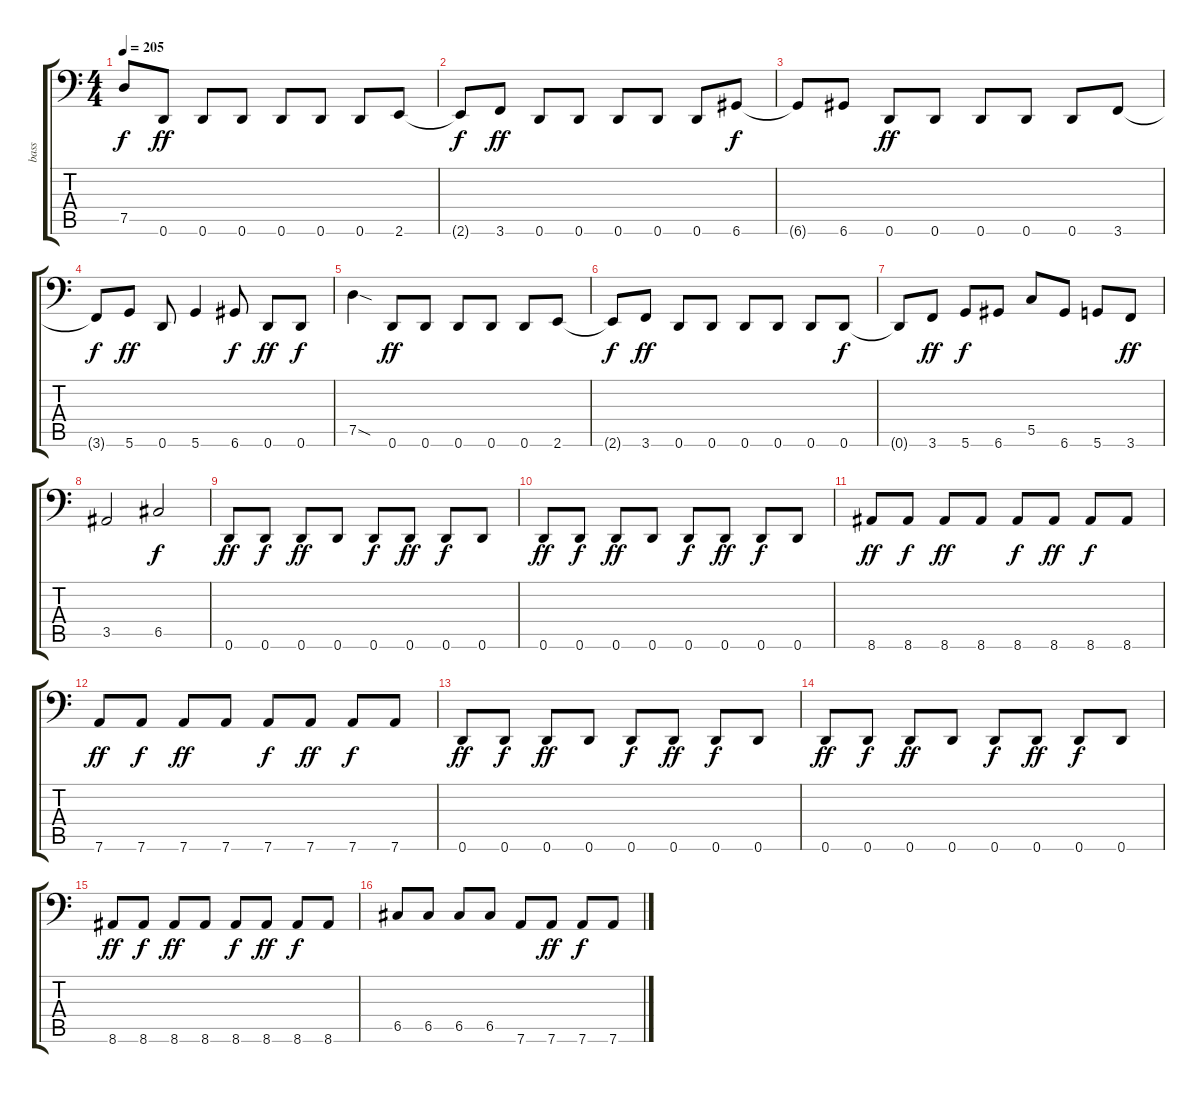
\track ("bass" "bass") {instrument electricbasspick}
\staff {score tabs}
\tuning (D3 A2 F2 C2 G1 D1) {hide}
\ts (4 4)
\tempo 205
\clef f4
\ks c
7.5{t}.8{dy f} 0.6.8{dy ff} 0.6.8 0.6.8 0.6.8 0.6.8 0.6.8 2.6.8 |
2.6{t}.8{dy f} 3.6.8{dy ff} 0.6.8 0.6.8 0.6.8 0.6.8 0.6.8 6.6.8{dy f} |
6.6{t}.8 6.6.8 0.6.8{dy ff} 0.6.8 0.6.8 0.6.8 0.6.8 3.6.8 |
3.6{t}.8{dy f} 5.6.8{dy ff} 0.6.8 5.6.4 6.6.8{dy f} 0.6.8{dy ff} 0.6.8{dy f} |
7.5{sod}.4 0.6.8{dy ff} 0.6.8 0.6.8 0.6.8 0.6.8 2.6.8 |
2.6{t}.8{dy f} 3.6.8{dy ff} 0.6.8 0.6.8 0.6.8 0.6.8 0.6.8 0.6.8{dy f} |
0.6{t}.8 3.6.8{dy ff} 5.6.8{dy f} 6.6.8 5.5.8 6.6.8 5.6.8 3.6.8{dy ff} |
3.5.2 6.5.2{dy f} |
0.6.8{dy ff} 0.6.8{dy f} 0.6.8{dy ff} 0.6.8 0.6.8{dy f} 0.6.8{dy ff} 0.6.8{dy f} 0.6.8 |
0.6.8{dy ff} 0.6.8{dy f} 0.6.8{dy ff} 0.6.8 0.6.8{dy f} 0.6.8{dy ff} 0.6.8{dy f} 0.6.8 |
8.6.8{dy ff} 8.6.8{dy f} 8.6.8{dy ff} 8.6.8 8.6.8{dy f} 8.6.8{dy ff} 8.6.8{dy f} 8.6.8 |
7.6.8{dy ff} 7.6.8{dy f} 7.6.8{dy ff} 7.6.8 7.6.8{dy f} 7.6.8{dy ff} 7.6.8{dy f} 7.6.8 |
0.6.8{dy ff} 0.6.8{dy f} 0.6.8{dy ff} 0.6.8 0.6.8{dy f} 0.6.8{dy ff} 0.6.8{dy f} 0.6.8 |
0.6.8{dy ff} 0.6.8{dy f} 0.6.8{dy ff} 0.6.8 0.6.8{dy f} 0.6.8{dy ff} 0.6.8{dy f} 0.6.8 |
8.6.8{dy ff} 8.6.8{dy f} 8.6.8{dy ff} 8.6.8 8.6.8{dy f} 8.6.8{dy ff} 8.6.8{dy f} 8.6.8 |
6.5.8 6.5.8 6.5.8 6.5.8 7.6.8 7.6.8{dy ff} 7.6.8{dy f} 7.6.8
